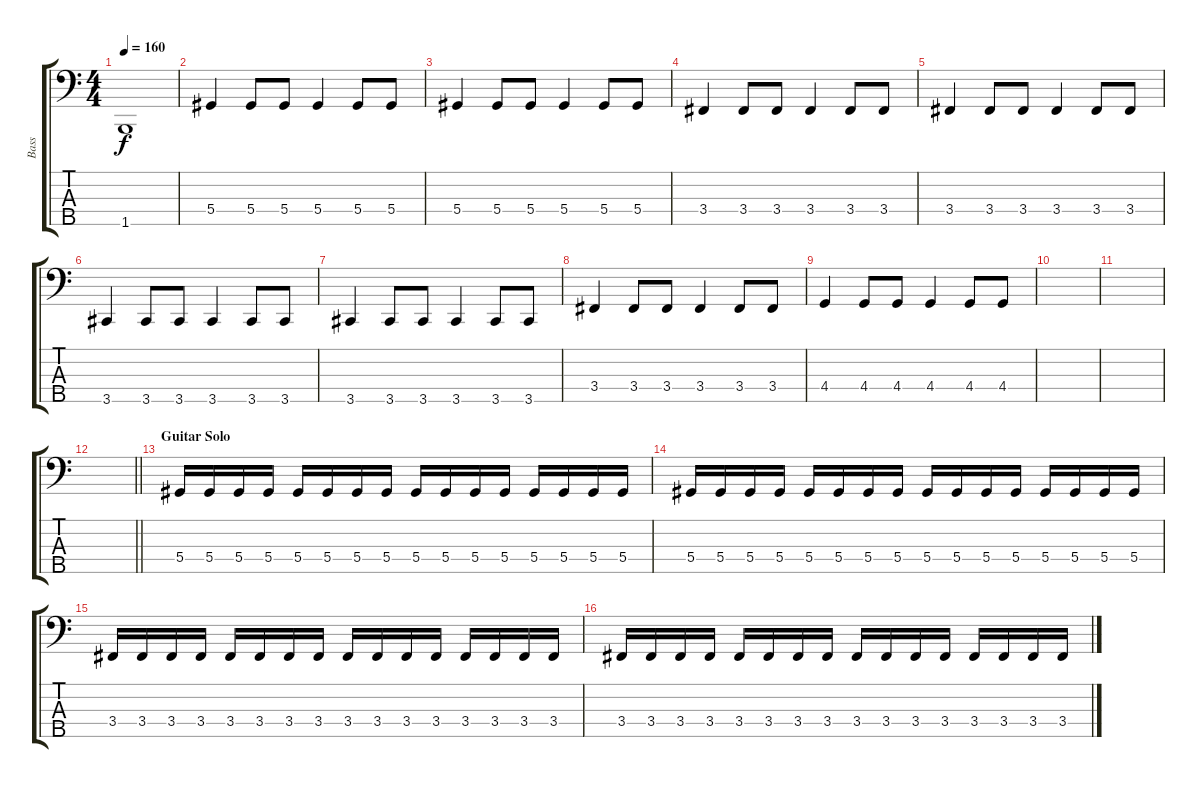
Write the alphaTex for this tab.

\track ("Bass" "Bass") {instrument electricbassfinger}
\staff {score tabs}
\tuning (Gb2 Db2 Ab1 Eb1 Bb0) {hide}
\ts (4 4)
\tempo 160
\clef f4
\ks c
1.5{t}.1{dy f} |
5.4.4 5.4.8 5.4.8 5.4.4 5.4.8 5.4.8 |
5.4.4 5.4.8 5.4.8 5.4.4 5.4.8 5.4.8 |
3.4.4 3.4.8 3.4.8 3.4.4 3.4.8 3.4.8 |
3.4.4 3.4.8 3.4.8 3.4.4 3.4.8 3.4.8 |
3.5.4 3.5.8 3.5.8 3.5.4 3.5.8 3.5.8 |
3.5.4 3.5.8 3.5.8 3.5.4 3.5.8 3.5.8 |
3.4.4 3.4.8 3.4.8 3.4.4 3.4.8 3.4.8 |
4.4.4 4.4.8 4.4.8 4.4.4 4.4.8 4.4.8 |
|
|
\barLineRight lightlight
|
\section ("" "Guitar Solo")
5.4.16 5.4.16 5.4.16 5.4.16 5.4.16 5.4.16 5.4.16 5.4.16 5.4.16 5.4.16 5.4.16 5.4.16 5.4.16 5.4.16 5.4.16 5.4.16 |
5.4.16 5.4.16 5.4.16 5.4.16 5.4.16 5.4.16 5.4.16 5.4.16 5.4.16 5.4.16 5.4.16 5.4.16 5.4.16 5.4.16 5.4.16 5.4.16 |
3.4.16 3.4.16 3.4.16 3.4.16 3.4.16 3.4.16 3.4.16 3.4.16 3.4.16 3.4.16 3.4.16 3.4.16 3.4.16 3.4.16 3.4.16 3.4.16 |
3.4.16 3.4.16 3.4.16 3.4.16 3.4.16 3.4.16 3.4.16 3.4.16 3.4.16 3.4.16 3.4.16 3.4.16 3.4.16 3.4.16 3.4.16 3.4.16
